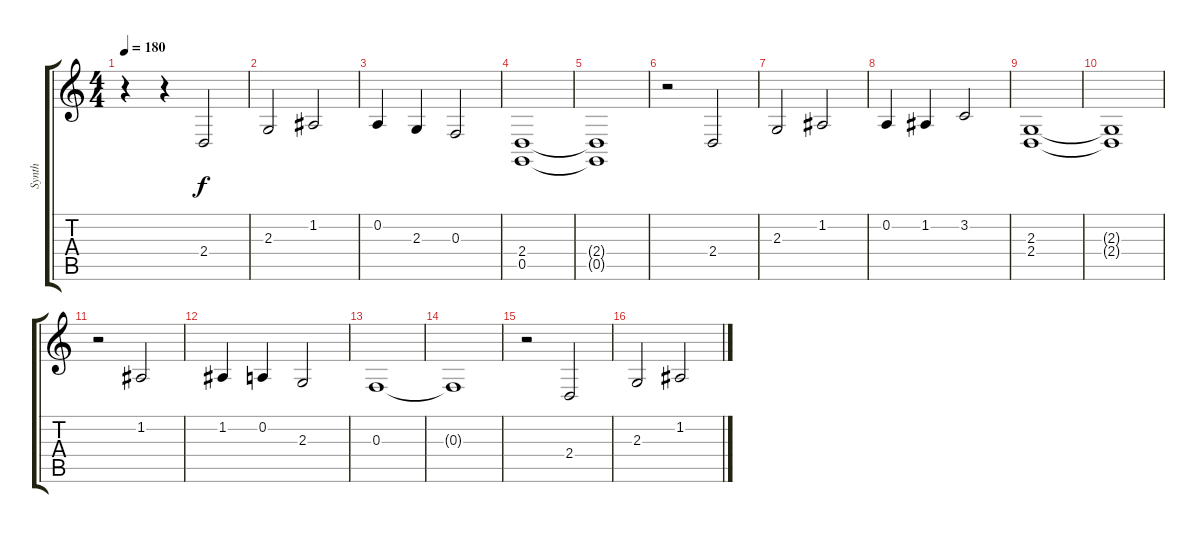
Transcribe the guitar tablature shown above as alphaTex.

\track ("Synth" "Synth") {instrument stringensemble1}
\staff {score tabs}
\tuning (D4 A3 F3 C3 G2 D2) {hide}
\ts (4 4)
\tempo 180
\clef g2
\ks c
r.4{dy f} r.4 2.4.2 |
2.3.2 1.2.2 |
0.2.4 2.3.4 0.3.2 |
(2.4 0.5).1 |
(2.4{t} 0.5{t}).1 |
r.2 2.4.2 |
2.3.2 1.2.2 |
0.2.4 1.2.4 3.2.2 |
(2.3 2.4).1 |
(2.3{t} 2.4{t}).1 |
r.2 1.2.2 |
1.2.4 0.2.4 2.3.2 |
0.3.1 |
0.3{t}.1 |
r.2 2.4.2 |
2.3.2 1.2.2
